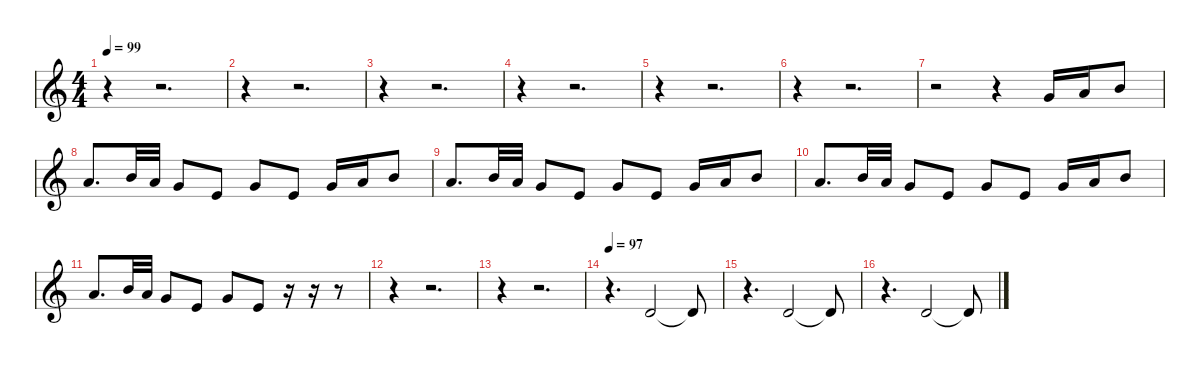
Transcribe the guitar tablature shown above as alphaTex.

\defaultSystemsLayout 4
\hideDynamics
\bracketExtendMode nobrackets
\singleTrackTrackNamePolicy hidden
\multiTrackTrackNamePolicy hidden
\firstSystemTrackNameMode fullname
\firstSystemTrackNameOrientation horizontal
\otherSystemsTrackNameOrientation horizontal
\track ("Synthy fuck" "led.synth.") {instrument lead1square}
\staff {score}
\tuning (E4 C4 G3 C3 G2 C2)
\ts (4 4)
\beaming (8 2 2 2 2)
\tempo 99
\clef g2
\ks c
r.4{dy f instrument lead1square beam Down} r.2{d beam Down} |
r.4{beam Down} r.2{d beam Down} |
r.4{beam Down} r.2{d beam Down} |
r.4{beam Down} r.2{d beam Down} |
r.4{beam Down} r.2{d beam Down} |
r.4{beam Down} r.2{d beam Down} |
r.2{beam Down} r.4{beam Down} 12.3.16{beam Up} 14.3.16{beam Up} 16.3.8{beam Up} |
14.3.8{d beam Up} 16.3.32{beam Up} 14.3.32{beam Up} 12.3.8{beam Up} 16.4.8{beam Up} 12.3.8{beam Up} 16.4.8{beam Up} 12.3.16{beam Up} 14.3.16{beam Up} 16.3.8{beam Up} |
14.3.8{d beam Up} 16.3.32{beam Up} 14.3.32{beam Up} 12.3.8{beam Up} 16.4.8{beam Up} 12.3.8{beam Up} 16.4.8{beam Up} 12.3.16{beam Up} 14.3.16{beam Up} 16.3.8{beam Up} |
14.3.8{d beam Up} 16.3.32{beam Up} 14.3.32{beam Up} 12.3.8{beam Up} 16.4.8{beam Up} 12.3.8{beam Up} 16.4.8{beam Up} 12.3.16{beam Up} 14.3.16{beam Up} 16.3.8{beam Up} |
14.3.8{d beam Up} 16.3.32{beam Up} 14.3.32{beam Up} 12.3.8{beam Up} 16.4.8{beam Up} 12.3.8{beam Up} 16.4.8{beam Up} r.16{beam Up} r.16{beam Up} r.8{beam Up} |
r.4{beam Down} r.2{d beam Down} |
r.4{beam Down} r.2{d beam Down} |
\tempo 97
r.4{d beam Down} 7.3.2{beam Up} 7.3{t}.8{beam Up} |
r.4{d beam Down} 7.3.2{beam Up} 7.3{t}.8{beam Up} |
r.4{d beam Down} 7.3.2{beam Up} 7.3{t}.8{beam Up}
